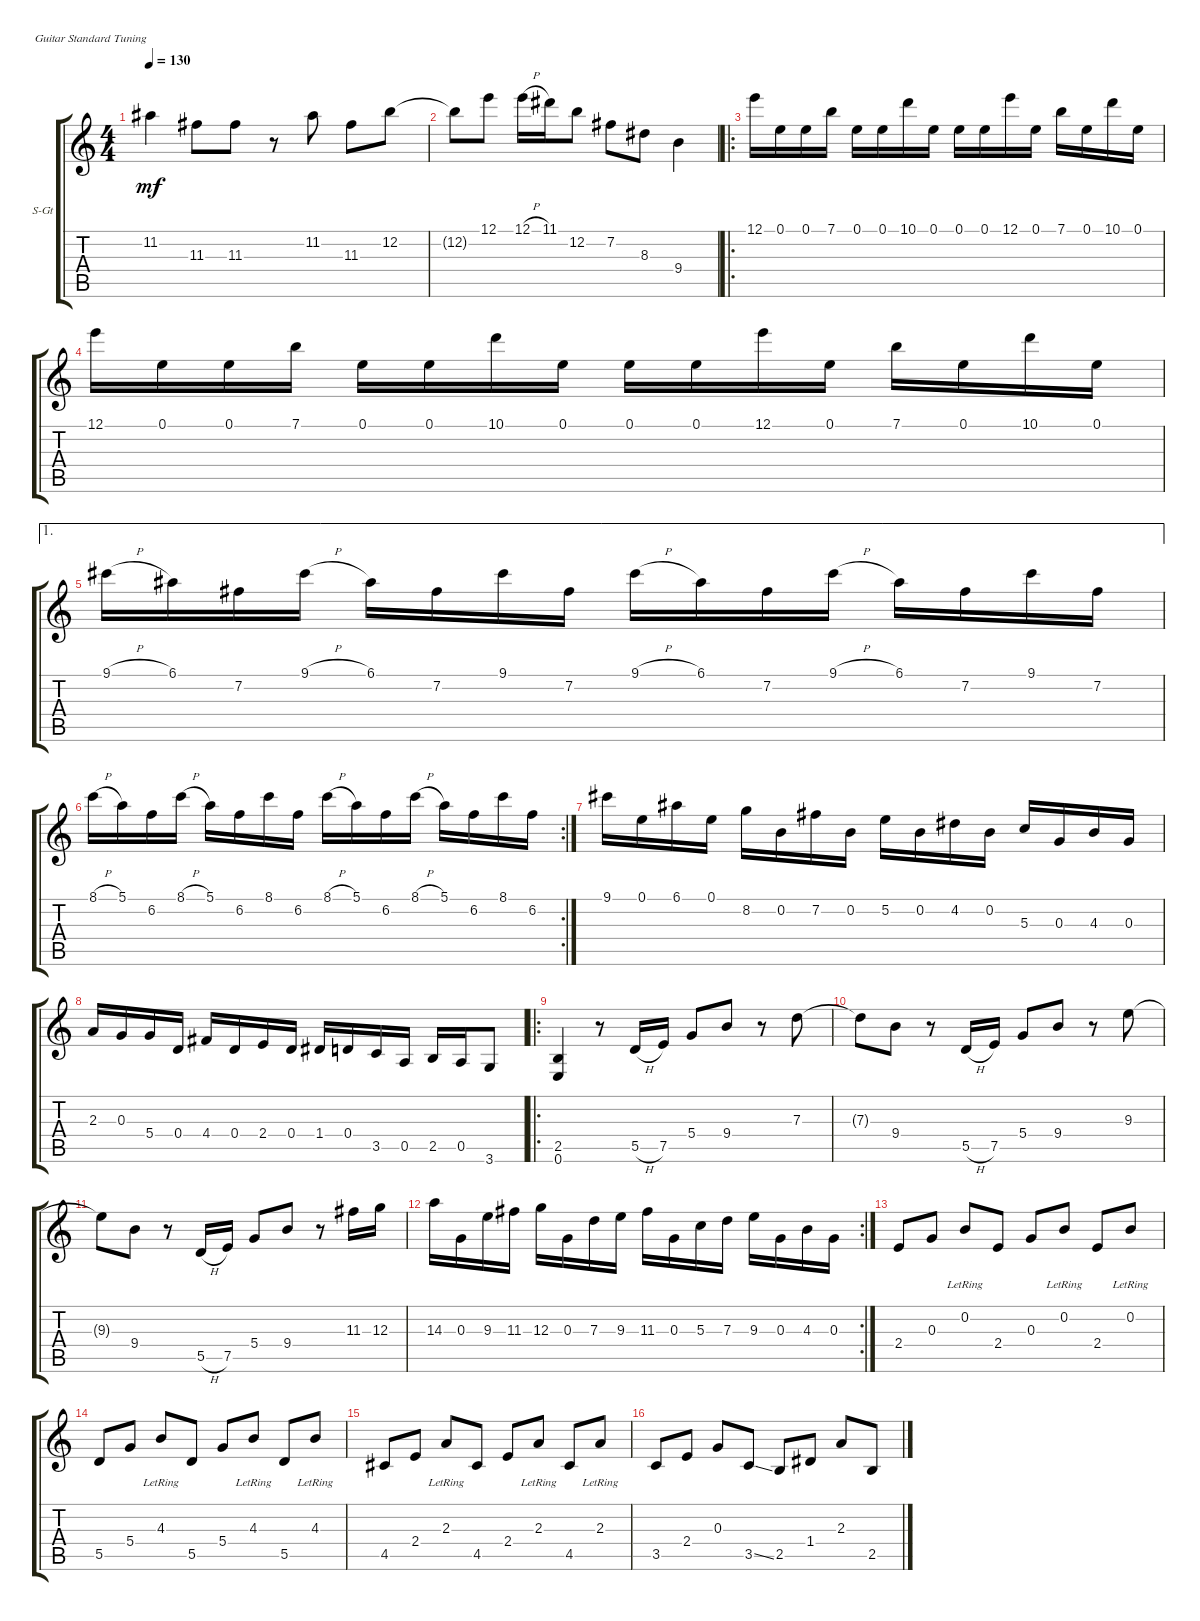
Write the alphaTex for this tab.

\defaultSystemsLayout 4
\bracketExtendMode groupsimilarinstruments
\firstSystemTrackNameOrientation horizontal
\otherSystemsTrackNameOrientation horizontal
\track ("Steel Guitar" "S-Gt") {instrument acousticguitarsteel}
\staff {score tabs}
\tuning (E4 B3 G3 D3 A2 E2)
\ts (4 4)
\tempo 130
\clef g2
\ks c
11.2.4{dy mf} 11.3.8 11.3.8 r.8 11.2.8 11.3.8 12.2.8 |
12.2{t}.8 12.1.8 12.1{h}.16 11.1.16 12.2.8 7.2.8 8.3.8 9.4.4 |
\ro
12.1.16 0.1.16 0.1.16 7.1.16 0.1.16 0.1.16 10.1.16 0.1.16 0.1.16 0.1.16 12.1.16 0.1.16 7.1.16 0.1.16 10.1.16 0.1.16 |
12.1.16 0.1.16 0.1.16 7.1.16 0.1.16 0.1.16 10.1.16 0.1.16 0.1.16 0.1.16 12.1.16 0.1.16 7.1.16 0.1.16 10.1.16 0.1.16 |
\ae 1
9.1{h}.16 6.1.16 7.2.16 9.1{h}.16 6.1.16 7.2.16 9.1.16 7.2.16 9.1{h}.16 6.1.16 7.2.16 9.1{h}.16 6.1.16 7.2.16 9.1.16 7.2.16 |
\rc 2
8.1{h}.16 5.1.16 6.2.16 8.1{h}.16 5.1.16 6.2.16 8.1.16 6.2.16 8.1{h}.16 5.1.16 6.2.16 8.1{h}.16 5.1.16 6.2.16 8.1.16 6.2.16 |
9.1.16 0.1.16 6.1.16 0.1.16 8.2.16 0.2.16 7.2.16 0.2.16 5.2.16 0.2.16 4.2.16 0.2.16 5.3.16 0.3.16 4.3.16 0.3.16 |
2.3.16 0.3.16 5.4.16 0.4.16 4.4.16 0.4.16 2.4.16 0.4.16 1.4.16 0.4.16 3.5.16 0.5.16 2.5.16 0.5.16 3.6.8 |
\ro
(0.6 2.5).4 r.8 5.5{h}.16 7.5.16 5.4.8 9.4.8 r.8 7.3.8 |
7.3{t}.8 9.4.8 r.8 5.5{h}.16 7.5.16 5.4.8 9.4.8 r.8 9.3.8 |
9.3{t}.8 9.4.8 r.8 5.5{h}.16 7.5.16 5.4.8 9.4.8 r.8 11.3.16 12.3.16 |
\rc 2
14.3.16 0.3.16 9.3.16 11.3.16 12.3.16 0.3.16 7.3.16 9.3.16 11.3.16 0.3.16 5.3.16 7.3.16 9.3.16 0.3.16 4.3.16 0.3.16 |
2.4.8 0.3.8 0.2{lr}.8 2.4.8 0.3.8 0.2{lr}.8 2.4.8 0.2{lr}.8 |
5.5.8 5.4.8 4.3{lr}.8 5.5.8 5.4.8 4.3{lr}.8 5.5.8 4.3{lr}.8 |
4.5.8 2.4.8 2.3{lr}.8 4.5.8 2.4.8 2.3{lr}.8 4.5.8 2.3{lr}.8 |
3.5.8 2.4.8 0.3.8 3.5{ss}.8 2.5.8 1.4.8 2.3.8 2.5.8
